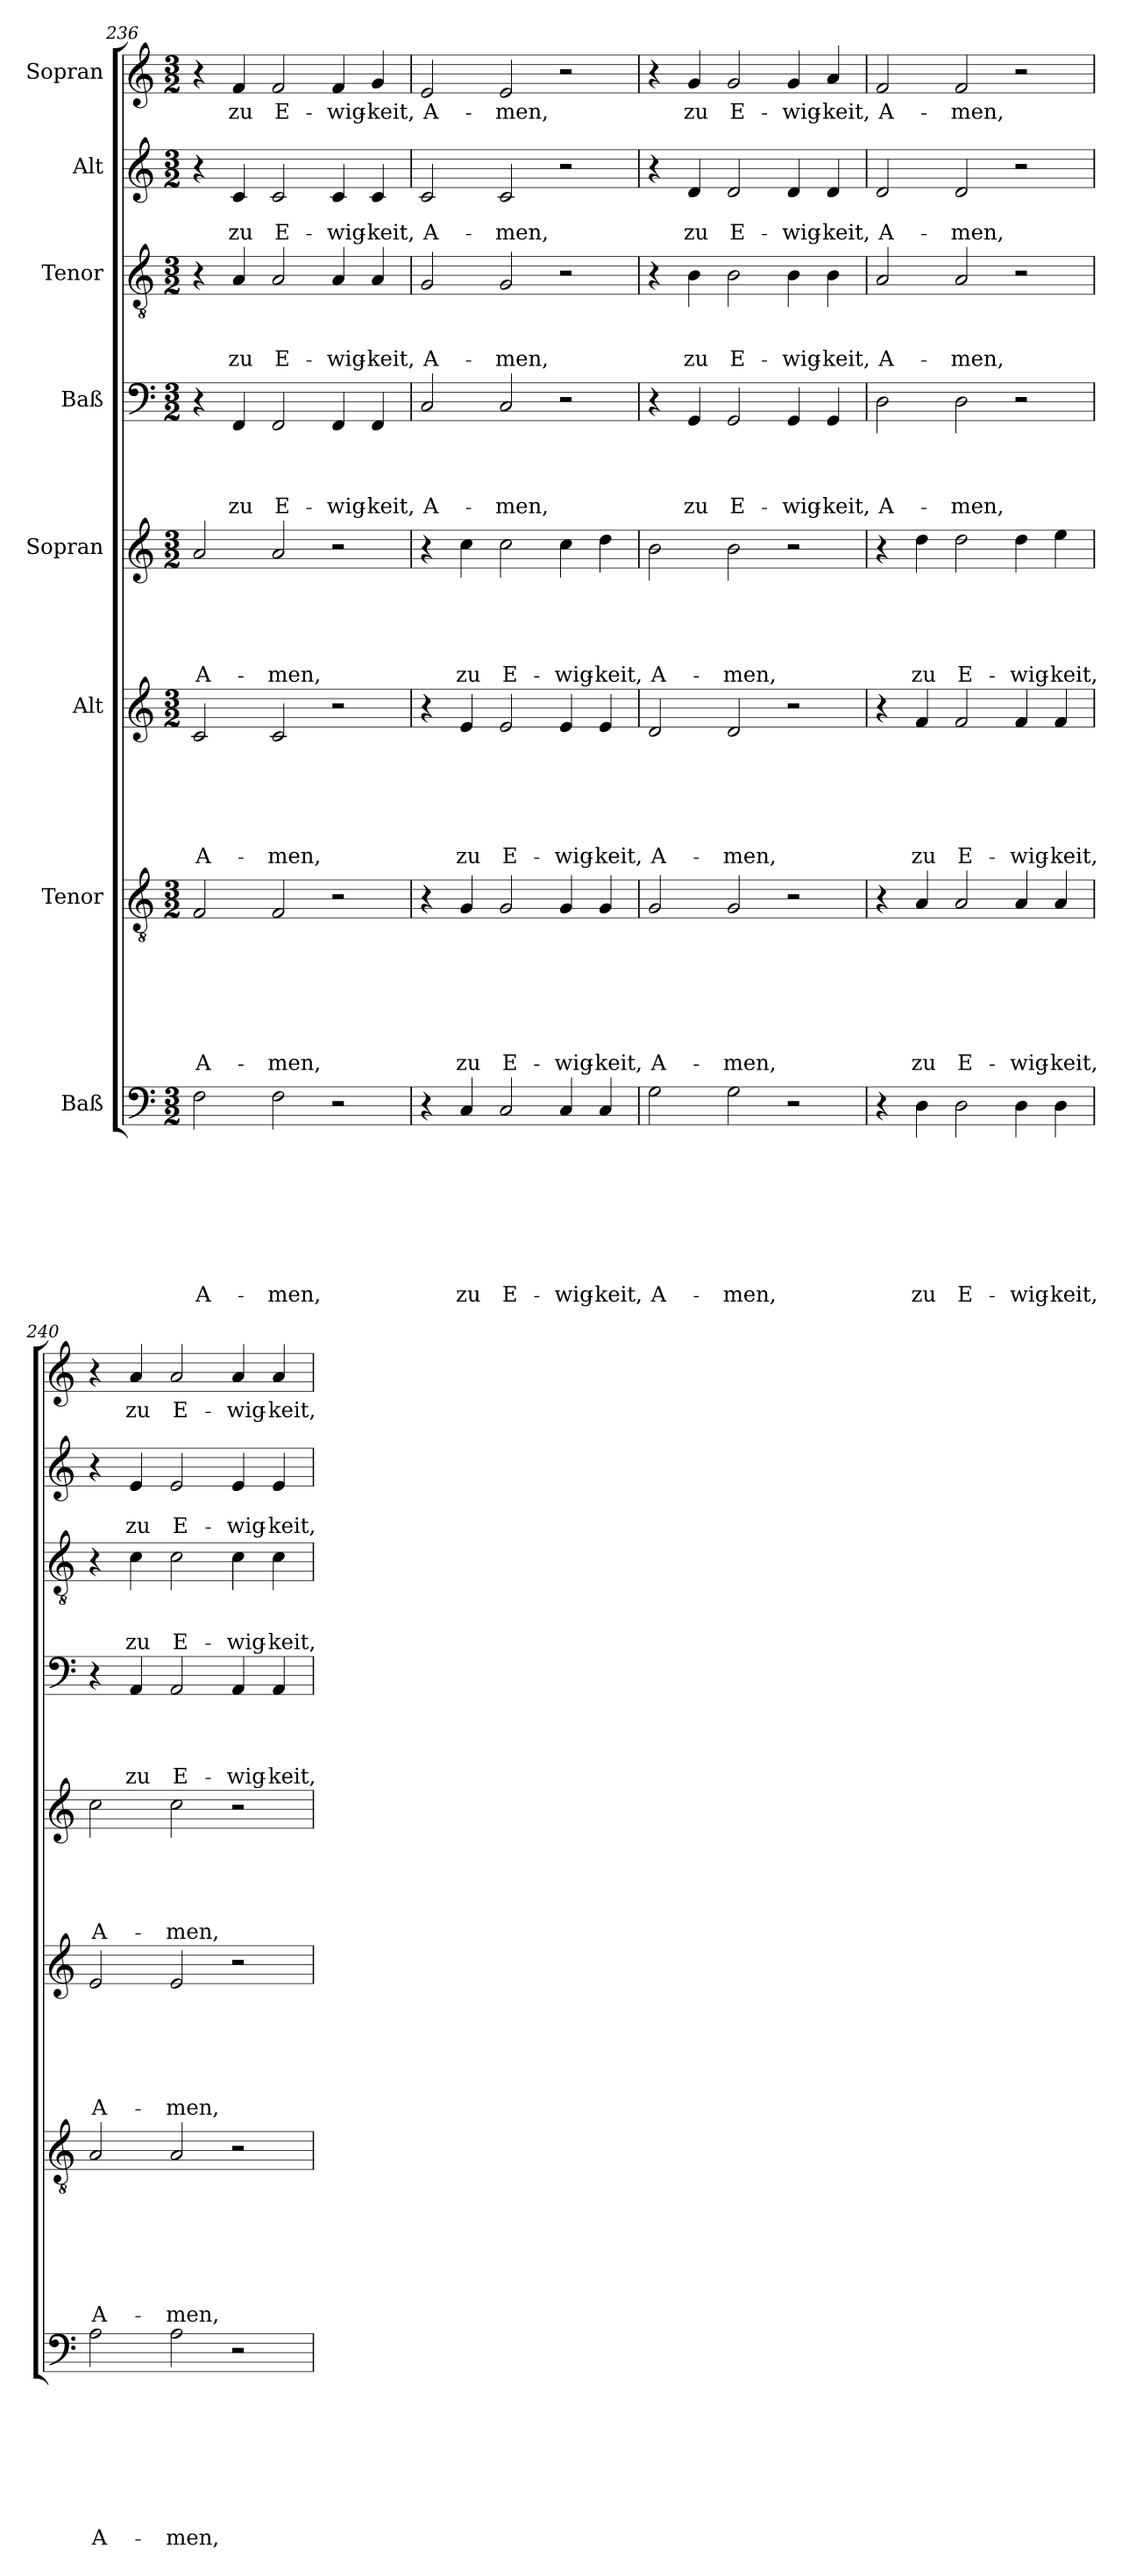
**kern	**text	**text	**text	**text	**text	**text	**text	**text	**kern	**text	**text	**text	**text	**text	**text	**text	**kern	**text	**text	**text	**text	**text	**text	**kern	**text	**text	**text	**text	**text	**kern	**text	**text	**text	**text	**kern	**text	**text	**text	**kern	**text	**text	**kern	**text
*part8	*part8	*part8	*part8	*part8	*part8	*part8	*part8	*part8	*part7	*part7	*part7	*part7	*part7	*part7	*part7	*part7	*part6	*part6	*part6	*part6	*part6	*part6	*part6	*part5	*part5	*part5	*part5	*part5	*part5	*part4	*part4	*part4	*part4	*part4	*part3	*part3	*part3	*part3	*part2	*part2	*part2	*part1	*part1
*staff8	*staff8	*staff8	*staff8	*staff8	*staff8	*staff8	*staff8	*staff8	*staff7	*staff7	*staff7	*staff7	*staff7	*staff7	*staff7	*staff7	*staff6	*staff6	*staff6	*staff6	*staff6	*staff6	*staff6	*staff5	*staff5	*staff5	*staff5	*staff5	*staff5	*staff4	*staff4	*staff4	*staff4	*staff4	*staff3	*staff3	*staff3	*staff3	*staff2	*staff2	*staff2	*staff1	*staff1
*I"Baß	*	*	*	*	*	*	*	*	*I"Tenor	*	*	*	*	*	*	*	*I"Alt	*	*	*	*	*	*	*I"Sopran	*	*	*	*	*	*I"Baß	*	*	*	*	*I"Tenor	*	*	*	*I"Alt	*	*	*I"Sopran	*
*clefF4	*	*	*	*	*	*	*	*	*clefGv2	*	*	*	*	*	*	*	*clefG2	*	*	*	*	*	*	*clefG2	*	*	*	*	*	*clefF4	*	*	*	*	*clefGv2	*	*	*	*clefG2	*	*	*clefG2	*
*k[]	*	*	*	*	*	*	*	*	*k[]	*	*	*	*	*	*	*	*k[]	*	*	*	*	*	*	*k[]	*	*	*	*	*	*k[]	*	*	*	*	*k[]	*	*	*	*k[]	*	*	*k[]	*
*C:	*	*	*	*	*	*	*	*	*C:	*	*	*	*	*	*	*	*C:	*	*	*	*	*	*	*C:	*	*	*	*	*	*C:	*	*	*	*	*C:	*	*	*	*C:	*	*	*C:	*
*M3/2	*	*	*	*	*	*	*	*	*M3/2	*	*	*	*	*	*	*	*M3/2	*	*	*	*	*	*	*M3/2	*	*	*	*	*	*M3/2	*	*	*	*	*M3/2	*	*	*	*M3/2	*	*	*M3/2	*
=236	=236	=236	=236	=236	=236	=236	=236	=236	=236	=236	=236	=236	=236	=236	=236	=236	=236	=236	=236	=236	=236	=236	=236	=236	=236	=236	=236	=236	=236	=236	=236	=236	=236	=236	=236	=236	=236	=236	=236	=236	=236	=236	=236
2F\	.	.	.	.	.	.	.	A-	2F/	.	.	.	.	.	.	A-	2c/	.	.	.	.	.	A-	2a/	.	.	.	.	A-	4r	.	.	.	.	4r	.	.	.	4r	.	.	4r	.
.	.	.	.	.	.	.	.	.	.	.	.	.	.	.	.	.	.	.	.	.	.	.	.	.	.	.	.	.	.	4FF/	.	.	.	zu	4A/	.	.	zu	4c/	.	zu	4f/	zu
2F\	.	.	.	.	.	.	.	-men,	2F/	.	.	.	.	.	.	-men,	2c/	.	.	.	.	.	-men,	2a/	.	.	.	.	-men,	2FF/	.	.	.	E-	2A/	.	.	E-	2c/	.	E-	2f/	E-
2r	.	.	.	.	.	.	.	.	2r	.	.	.	.	.	.	.	2r	.	.	.	.	.	.	2r	.	.	.	.	.	4FF/	.	.	.	-wig-	4A/	.	.	-wig-	4c/	.	-wig-	4f/	-wig-
.	.	.	.	.	.	.	.	.	.	.	.	.	.	.	.	.	.	.	.	.	.	.	.	.	.	.	.	.	.	4FF/	.	.	.	-keit,	4A/	.	.	-keit,	4c/	.	-keit,	4g/	-keit,
=237	=237	=237	=237	=237	=237	=237	=237	=237	=237	=237	=237	=237	=237	=237	=237	=237	=237	=237	=237	=237	=237	=237	=237	=237	=237	=237	=237	=237	=237	=237	=237	=237	=237	=237	=237	=237	=237	=237	=237	=237	=237	=237	=237
4r	.	.	.	.	.	.	.	.	4r	.	.	.	.	.	.	.	4r	.	.	.	.	.	.	4r	.	.	.	.	.	2C/	.	.	.	A-	2G/	.	.	A-	2c/	.	A-	2e/	A-
4C/	.	.	.	.	.	.	.	zu	4G/	.	.	.	.	.	.	zu	4e/	.	.	.	.	.	zu	4cc\	.	.	.	.	zu	.	.	.	.	.	.	.	.	.	.	.	.	.	.
2C/	.	.	.	.	.	.	.	E-	2G/	.	.	.	.	.	.	E-	2e/	.	.	.	.	.	E-	2cc\	.	.	.	.	E-	2C/	.	.	.	-men,	2G/	.	.	-men,	2c/	.	-men,	2e/	-men,
4C/	.	.	.	.	.	.	.	-wig-	4G/	.	.	.	.	.	.	-wig-	4e/	.	.	.	.	.	-wig-	4cc\	.	.	.	.	-wig-	2r	.	.	.	.	2r	.	.	.	2r	.	.	2r	.
4C/	.	.	.	.	.	.	.	-keit,	4G/	.	.	.	.	.	.	-keit,	4e/	.	.	.	.	.	-keit,	4dd\	.	.	.	.	-keit,	.	.	.	.	.	.	.	.	.	.	.	.	.	.
=238	=238	=238	=238	=238	=238	=238	=238	=238	=238	=238	=238	=238	=238	=238	=238	=238	=238	=238	=238	=238	=238	=238	=238	=238	=238	=238	=238	=238	=238	=238	=238	=238	=238	=238	=238	=238	=238	=238	=238	=238	=238	=238	=238
2G\	.	.	.	.	.	.	.	A-	2G/	.	.	.	.	.	.	A-	2d/	.	.	.	.	.	A-	2b\	.	.	.	.	A-	4r	.	.	.	.	4r	.	.	.	4r	.	.	4r	.
.	.	.	.	.	.	.	.	.	.	.	.	.	.	.	.	.	.	.	.	.	.	.	.	.	.	.	.	.	.	4GG/	.	.	.	zu	4B\	.	.	zu	4d/	.	zu	4g/	zu
2G\	.	.	.	.	.	.	.	-men,	2G/	.	.	.	.	.	.	-men,	2d/	.	.	.	.	.	-men,	2b\	.	.	.	.	-men,	2GG/	.	.	.	E-	2B\	.	.	E-	2d/	.	E-	2g/	E-
2r	.	.	.	.	.	.	.	.	2r	.	.	.	.	.	.	.	2r	.	.	.	.	.	.	2r	.	.	.	.	.	4GG/	.	.	.	-wig-	4B\	.	.	-wig-	4d/	.	-wig-	4g/	-wig-
.	.	.	.	.	.	.	.	.	.	.	.	.	.	.	.	.	.	.	.	.	.	.	.	.	.	.	.	.	.	4GG/	.	.	.	-keit,	4B\	.	.	-keit,	4d/	.	-keit,	4a/	-keit,
=239	=239	=239	=239	=239	=239	=239	=239	=239	=239	=239	=239	=239	=239	=239	=239	=239	=239	=239	=239	=239	=239	=239	=239	=239	=239	=239	=239	=239	=239	=239	=239	=239	=239	=239	=239	=239	=239	=239	=239	=239	=239	=239	=239
4r	.	.	.	.	.	.	.	.	4r	.	.	.	.	.	.	.	4r	.	.	.	.	.	.	4r	.	.	.	.	.	2D\	.	.	.	A-	2A/	.	.	A-	2d/	.	A-	2f/	A-
4D\	.	.	.	.	.	.	.	zu	4A/	.	.	.	.	.	.	zu	4f/	.	.	.	.	.	zu	4dd\	.	.	.	.	zu	.	.	.	.	.	.	.	.	.	.	.	.	.	.
2D\	.	.	.	.	.	.	.	E-	2A/	.	.	.	.	.	.	E-	2f/	.	.	.	.	.	E-	2dd\	.	.	.	.	E-	2D\	.	.	.	-men,	2A/	.	.	-men,	2d/	.	-men,	2f/	-men,
4D\	.	.	.	.	.	.	.	-wig-	4A/	.	.	.	.	.	.	-wig-	4f/	.	.	.	.	.	-wig-	4dd\	.	.	.	.	-wig-	2r	.	.	.	.	2r	.	.	.	2r	.	.	2r	.
4D\	.	.	.	.	.	.	.	-keit,	4A/	.	.	.	.	.	.	-keit,	4f/	.	.	.	.	.	-keit,	4ee\	.	.	.	.	-keit,	.	.	.	.	.	.	.	.	.	.	.	.	.	.
!!LO:PB:g=z
=240	=240	=240	=240	=240	=240	=240	=240	=240	=240	=240	=240	=240	=240	=240	=240	=240	=240	=240	=240	=240	=240	=240	=240	=240	=240	=240	=240	=240	=240	=240	=240	=240	=240	=240	=240	=240	=240	=240	=240	=240	=240	=240	=240
2A\	.	.	.	.	.	.	.	A-	2A/	.	.	.	.	.	.	A-	2e/	.	.	.	.	.	A-	2cc\	.	.	.	.	A-	4r	.	.	.	.	4r	.	.	.	4r	.	.	4r	.
.	.	.	.	.	.	.	.	.	.	.	.	.	.	.	.	.	.	.	.	.	.	.	.	.	.	.	.	.	.	4AA/	.	.	.	zu	4c\	.	.	zu	4e/	.	zu	4a/	zu
2A\	.	.	.	.	.	.	.	-men,	2A/	.	.	.	.	.	.	-men,	2e/	.	.	.	.	.	-men,	2cc\	.	.	.	.	-men,	2AA/	.	.	.	E-	2c\	.	.	E-	2e/	.	E-	2a/	E-
2r	.	.	.	.	.	.	.	.	2r	.	.	.	.	.	.	.	2r	.	.	.	.	.	.	2r	.	.	.	.	.	4AA/	.	.	.	-wig-	4c\	.	.	-wig-	4e/	.	-wig-	4a/	-wig-
.	.	.	.	.	.	.	.	.	.	.	.	.	.	.	.	.	.	.	.	.	.	.	.	.	.	.	.	.	.	4AA/	.	.	.	-keit,	4c\	.	.	-keit,	4e/	.	-keit,	4a/	-keit,
=	=	=	=	=	=	=	=	=	=	=	=	=	=	=	=	=	=	=	=	=	=	=	=	=	=	=	=	=	=	=	=	=	=	=	=	=	=	=	=	=	=	=	=
*-	*-	*-	*-	*-	*-	*-	*-	*-	*-	*-	*-	*-	*-	*-	*-	*-	*-	*-	*-	*-	*-	*-	*-	*-	*-	*-	*-	*-	*-	*-	*-	*-	*-	*-	*-	*-	*-	*-	*-	*-	*-	*-	*-
